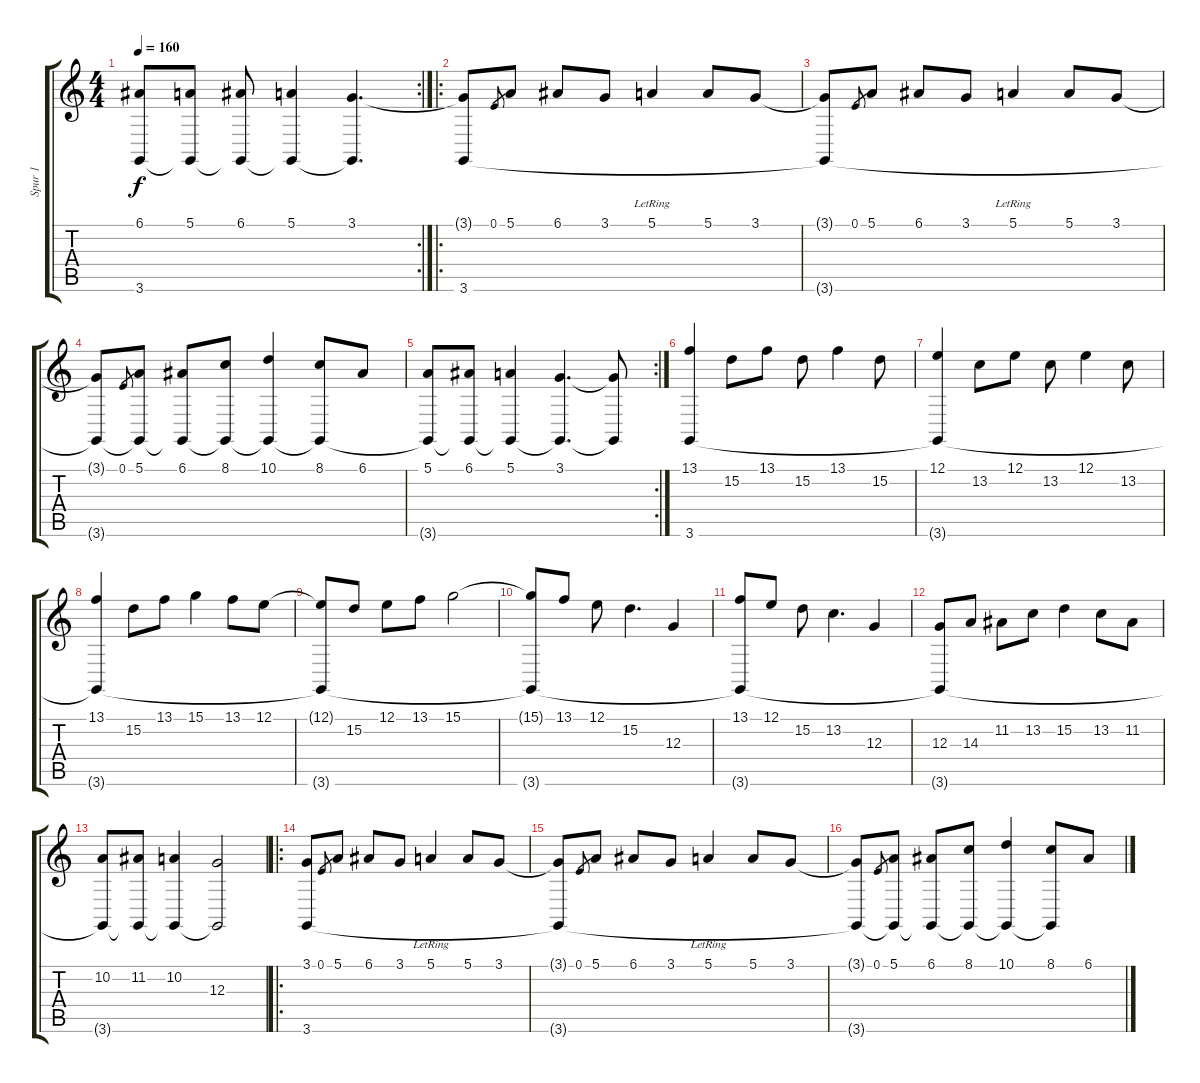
\track ("Spur 1" "Spur 1") {instrument bagpipe}
\staff {score tabs}
\tuning (E4 B3 G3 D3 A2 E2) {hide}
\rc 2
\ts (4 4)
\tempo 160
\clef g2
\ks c
(6.1 3.6{t}).8{dy f} (5.1 3.6{t}).8 (6.1 3.6{t}).8 (5.1 3.6{t}).4 (3.1 3.6{t}).4{d} |
\ro
(3.1{t} 3.6).8 0.1.8{gr} 5.1.8 6.1.8 3.1.8 5.1{lr}.4 5.1.8 3.1.8 |
(3.1{t} 3.6{t}).8 0.1.8{gr} 5.1.8 6.1.8 3.1.8 5.1{lr}.4 5.1.8 3.1.8 |
(3.1{t} 3.6{t}).8 0.1.8{gr} (5.1 3.6{t}).8 (6.1 3.6{t}).8 (8.1 3.6{t}).8 (10.1 3.6{t}).4 (8.1 3.6{t}).8 6.1.8 |
\rc 2
(5.1 3.6{t}).8 (6.1 3.6{t}).8 (5.1 3.6{t}).4 (3.1 3.6{t}).4{d} (3.1{t} 3.6{t}).8 |
(13.1 3.6).4 15.2.8 13.1.8 15.2.8 13.1.4 15.2.8 |
(12.1 3.6{t}).4 13.2.8 12.1.8 13.2.8 12.1.4 13.2.8 |
(13.1 3.6{t}).4 15.2.8 13.1.8 15.1.4 13.1.8 12.1.8 |
(12.1{t} 3.6{t}).8 15.2.8 12.1.8 13.1.8 15.1.2 |
(15.1{t} 3.6{t}).8 13.1.8 12.1.8 15.2.4{d} 12.3.4 |
(13.1 3.6{t}).8 12.1.8 15.2.8 13.2.4{d} 12.3.4 |
(12.3 3.6{t}).8 14.3.8 11.2.8 13.2.8 15.2.4 13.2.8 11.2.8 |
(10.2 3.6{t}).8 (11.2 3.6{t}).8 (10.2 3.6{t}).4 (12.3 3.6{t}).2 |
\ro
(3.1 3.6).8 0.1.8{gr} 5.1.8 6.1.8 3.1.8 5.1{lr}.4 5.1.8 3.1.8 |
(3.1{t} 3.6{t}).8 0.1.8{gr} 5.1.8 6.1.8 3.1.8 5.1{lr}.4 5.1.8 3.1.8 |
(3.1{t} 3.6{t}).8 0.1.8{gr} (5.1 3.6{t}).8 (6.1 3.6{t}).8 (8.1 3.6{t}).8 (10.1 3.6{t}).4 (8.1 3.6{t}).8 6.1.8
